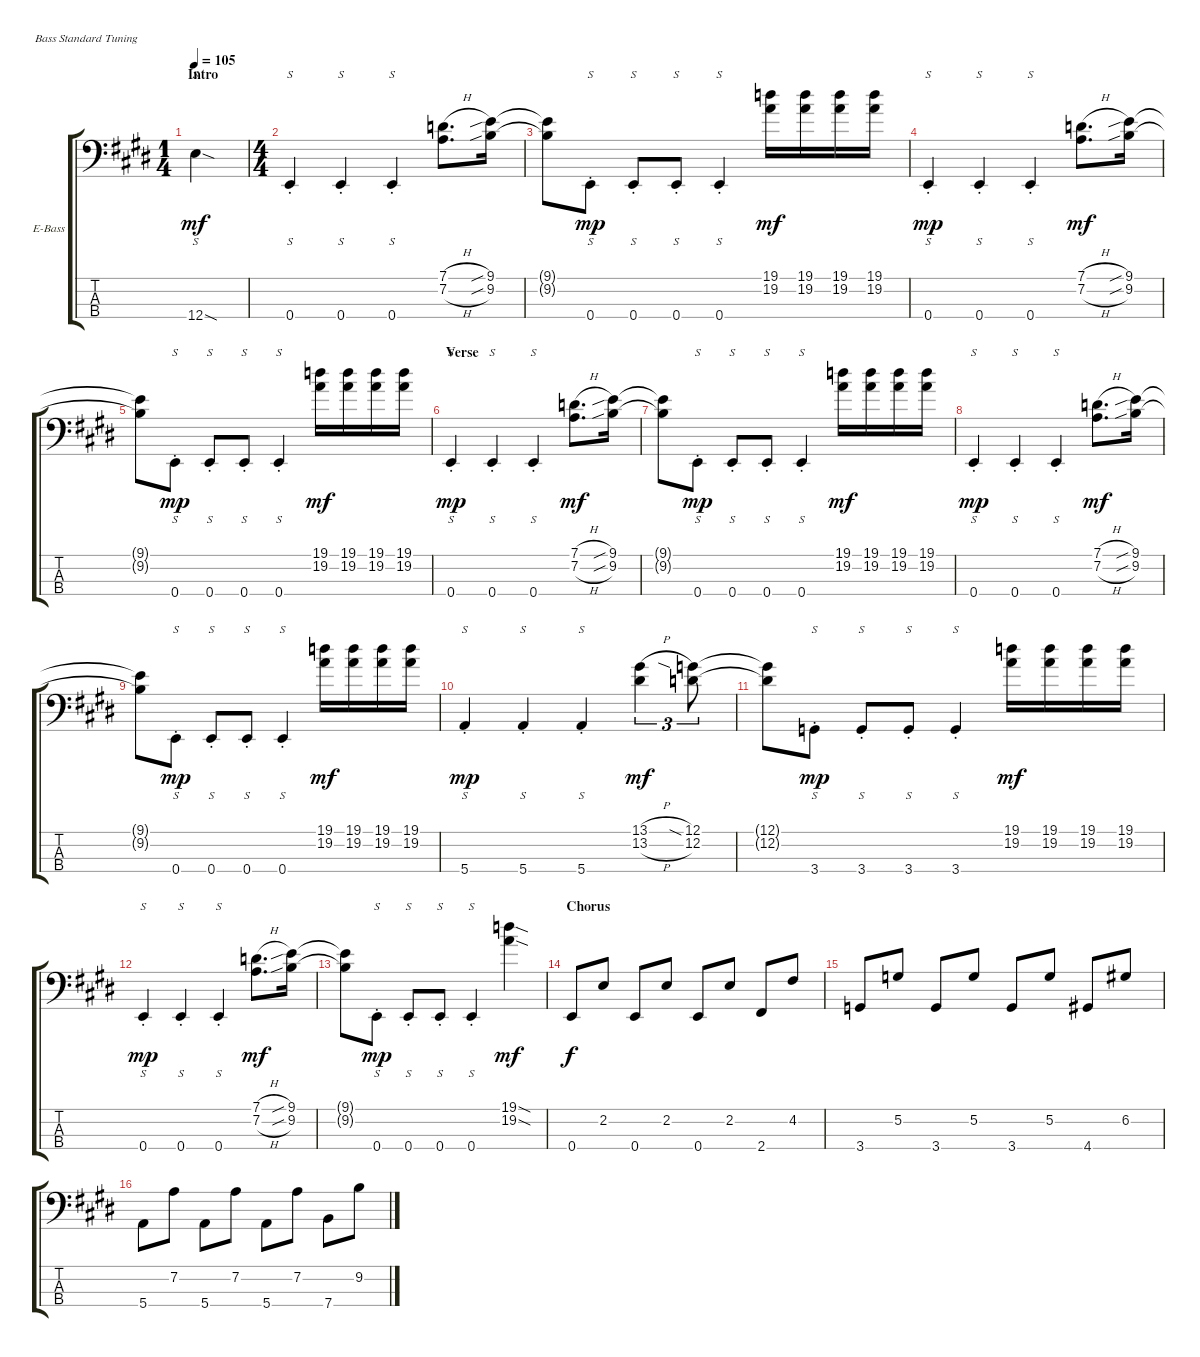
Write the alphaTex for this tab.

\defaultSystemsLayout 4
\bracketExtendMode groupsimilarinstruments
\firstSystemTrackNameOrientation horizontal
\otherSystemsTrackNameOrientation horizontal
\track ("Bass" "E-Bass") {instrument electricbassfinger}
\staff {score tabs}
\tuning (G2 D2 A1 E1)
\ts (1 4)
\section ("" "Intro")
\tempo 105
\clef f4
\ks e
12.4{sod}.4{s dy mf instrument electricbassfinger} |
\ts (4 4)
0.4{st}.4{s} 0.4{st}.4{s} 0.4{st}.4{s} (7.2{h} 7.1{h}).8{d} (9.2{sib} 9.1{sib}).16 |
(9.2{t} 9.1{t}).8 0.4{st}.8{s dy mp} 0.4{st}.8{s} 0.4{st}.8{s} 0.4{st}.4{s} (19.2 19.1).16{dy mf} (19.2 19.1).16 (19.2 19.1).16 (19.2 19.1).16 |
0.4{st}.4{s dy mp} 0.4{st}.4{s} 0.4{st}.4{s} (7.2{h} 7.1{h}).8{d dy mf} (9.2{sib} 9.1{sib}).16 |
(9.2{t} 9.1{t}).8 0.4{st}.8{s dy mp} 0.4{st}.8{s} 0.4{st}.8{s} 0.4{st}.4{s} (19.2 19.1).16{dy mf} (19.2 19.1).16 (19.2 19.1).16 (19.2 19.1).16 |
\section ("" "Verse")
0.4{st}.4{s dy mp} 0.4{st}.4{s} 0.4{st}.4{s} (7.2{h} 7.1{h}).8{d dy mf} (9.2{sib} 9.1{sib}).16 |
(9.2{t} 9.1{t}).8 0.4{st}.8{s dy mp} 0.4{st}.8{s} 0.4{st}.8{s} 0.4{st}.4{s} (19.2 19.1).16{dy mf} (19.2 19.1).16 (19.2 19.1).16 (19.2 19.1).16 |
0.4{st}.4{s dy mp} 0.4{st}.4{s} 0.4{st}.4{s} (7.2{h} 7.1{h}).8{d dy mf} (9.2{sib} 9.1{sib}).16 |
(9.2{t} 9.1{t}).8 0.4{st}.8{s dy mp} 0.4{st}.8{s} 0.4{st}.8{s} 0.4{st}.4{s} (19.2 19.1).16{dy mf} (19.2 19.1).16 (19.2 19.1).16 (19.2 19.1).16 |
5.4{st}.4{s dy mp} 5.4{st}.4{s} 5.4{st}.4{s} (13.2{h} 13.1{h}).4{tu (3 2) dy mf} (12.2 12.1{sia}).8{tu (3 2)} |
(12.2{t} 12.1{t}).8 3.4{st}.8{s dy mp} 3.4{st}.8{s} 3.4{st}.8{s} 3.4{st}.4{s} (19.2 19.1).16{dy mf} (19.2 19.1).16 (19.2 19.1).16 (19.2 19.1).16 |
0.4{st}.4{s dy mp} 0.4{st}.4{s} 0.4{st}.4{s} (7.2{h} 7.1{h}).8{d dy mf} (9.2{sib} 9.1{sib}).16 |
(9.2{t} 9.1{t}).8 0.4{st}.8{s dy mp} 0.4{st}.8{s} 0.4{st}.8{s} 0.4{st}.4{s} (19.2{sod} 19.1{sod}).4{dy mf} |
\section ("" "Chorus")
0.4.8{dy f} 2.2.8 0.4.8 2.2.8 0.4.8 2.2.8 2.4.8 4.2.8 |
3.4.8 5.2.8 3.4.8 5.2.8 3.4.8 5.2.8 4.4.8 6.2.8 |
5.4.8 7.2.8 5.4.8 7.2.8 5.4.8 7.2.8 7.4.8 9.2.8
